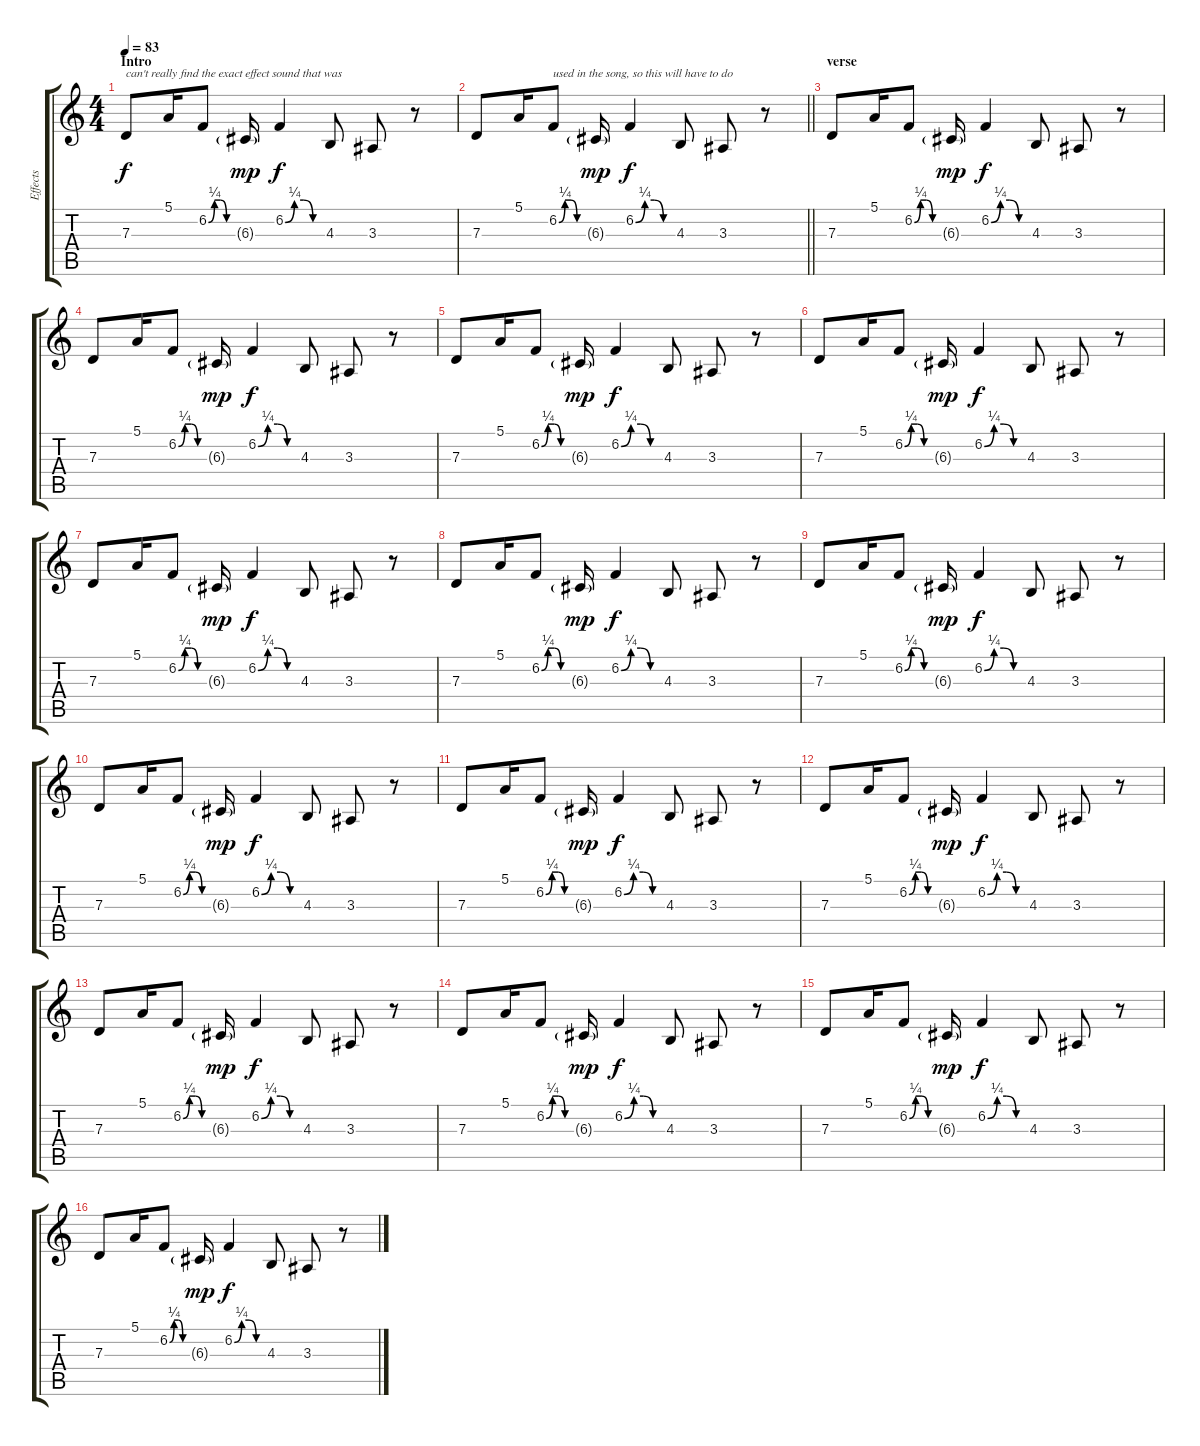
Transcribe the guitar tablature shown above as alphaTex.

\track ("Effects" "Effects") {instrument pad2warm}
\staff {score tabs}
\tuning (E4 B3 G3 D3 A2 E2) {hide}
\ts (4 4)
\section ("" "Intro")
\tempo 83
\clef g2
\ks c
7.3.8{txt "can't really find the exact effect sound that was" dy f instrument pad2warm} 5.1.16 6.2{be (custom 0 0 15 1 30 1 45 0 60 0)}.8 6.3{g}.16{dy mp} 6.2{be (custom 0 0 15 1 30 1 45 0 60 0)}.4{dy f} 4.3.8 3.3.8 r.8 |
\barLineRight lightlight
7.3.8 5.1.16 6.2{be (custom 0 0 15 1 30 1 45 0 60 0)}.8{txt "used in the song, so this will have to do"} 6.3{g}.16{dy mp} 6.2{be (custom 0 0 15 1 30 1 45 0 60 0)}.4{dy f} 4.3.8 3.3.8 r.8 |
\section ("" "verse")
7.3.8 5.1.16 6.2{be (custom 0 0 15 1 30 1 45 0 60 0)}.8 6.3{g}.16{dy mp} 6.2{be (custom 0 0 15 1 30 1 45 0 60 0)}.4{dy f} 4.3.8 3.3.8 r.8 |
7.3.8 5.1.16 6.2{be (custom 0 0 15 1 30 1 45 0 60 0)}.8 6.3{g}.16{dy mp} 6.2{be (custom 0 0 15 1 30 1 45 0 60 0)}.4{dy f} 4.3.8 3.3.8 r.8 |
7.3.8 5.1.16 6.2{be (custom 0 0 15 1 30 1 45 0 60 0)}.8 6.3{g}.16{dy mp} 6.2{be (custom 0 0 15 1 30 1 45 0 60 0)}.4{dy f} 4.3.8 3.3.8 r.8 |
7.3.8 5.1.16 6.2{be (custom 0 0 15 1 30 1 45 0 60 0)}.8 6.3{g}.16{dy mp} 6.2{be (custom 0 0 15 1 30 1 45 0 60 0)}.4{dy f} 4.3.8 3.3.8 r.8 |
7.3.8 5.1.16 6.2{be (custom 0 0 15 1 30 1 45 0 60 0)}.8 6.3{g}.16{dy mp} 6.2{be (custom 0 0 15 1 30 1 45 0 60 0)}.4{dy f} 4.3.8 3.3.8 r.8 |
7.3.8 5.1.16 6.2{be (custom 0 0 15 1 30 1 45 0 60 0)}.8 6.3{g}.16{dy mp} 6.2{be (custom 0 0 15 1 30 1 45 0 60 0)}.4{dy f} 4.3.8 3.3.8 r.8 |
7.3.8 5.1.16 6.2{be (custom 0 0 15 1 30 1 45 0 60 0)}.8 6.3{g}.16{dy mp} 6.2{be (custom 0 0 15 1 30 1 45 0 60 0)}.4{dy f} 4.3.8 3.3.8 r.8 |
7.3.8 5.1.16 6.2{be (custom 0 0 15 1 30 1 45 0 60 0)}.8 6.3{g}.16{dy mp} 6.2{be (custom 0 0 15 1 30 1 45 0 60 0)}.4{dy f} 4.3.8 3.3.8 r.8 |
7.3.8 5.1.16 6.2{be (custom 0 0 15 1 30 1 45 0 60 0)}.8 6.3{g}.16{dy mp} 6.2{be (custom 0 0 15 1 30 1 45 0 60 0)}.4{dy f} 4.3.8 3.3.8 r.8 |
7.3.8 5.1.16 6.2{be (custom 0 0 15 1 30 1 45 0 60 0)}.8 6.3{g}.16{dy mp} 6.2{be (custom 0 0 15 1 30 1 45 0 60 0)}.4{dy f} 4.3.8 3.3.8 r.8 |
7.3.8 5.1.16 6.2{be (custom 0 0 15 1 30 1 45 0 60 0)}.8 6.3{g}.16{dy mp} 6.2{be (custom 0 0 15 1 30 1 45 0 60 0)}.4{dy f} 4.3.8 3.3.8 r.8 |
7.3.8 5.1.16 6.2{be (custom 0 0 15 1 30 1 45 0 60 0)}.8 6.3{g}.16{dy mp} 6.2{be (custom 0 0 15 1 30 1 45 0 60 0)}.4{dy f} 4.3.8 3.3.8 r.8 |
7.3.8 5.1.16 6.2{be (custom 0 0 15 1 30 1 45 0 60 0)}.8 6.3{g}.16{dy mp} 6.2{be (custom 0 0 15 1 30 1 45 0 60 0)}.4{dy f} 4.3.8 3.3.8 r.8 |
7.3.8 5.1.16 6.2{be (custom 0 0 15 1 30 1 45 0 60 0)}.8 6.3{g}.16{dy mp} 6.2{be (custom 0 0 15 1 30 1 45 0 60 0)}.4{dy f} 4.3.8 3.3.8 r.8
